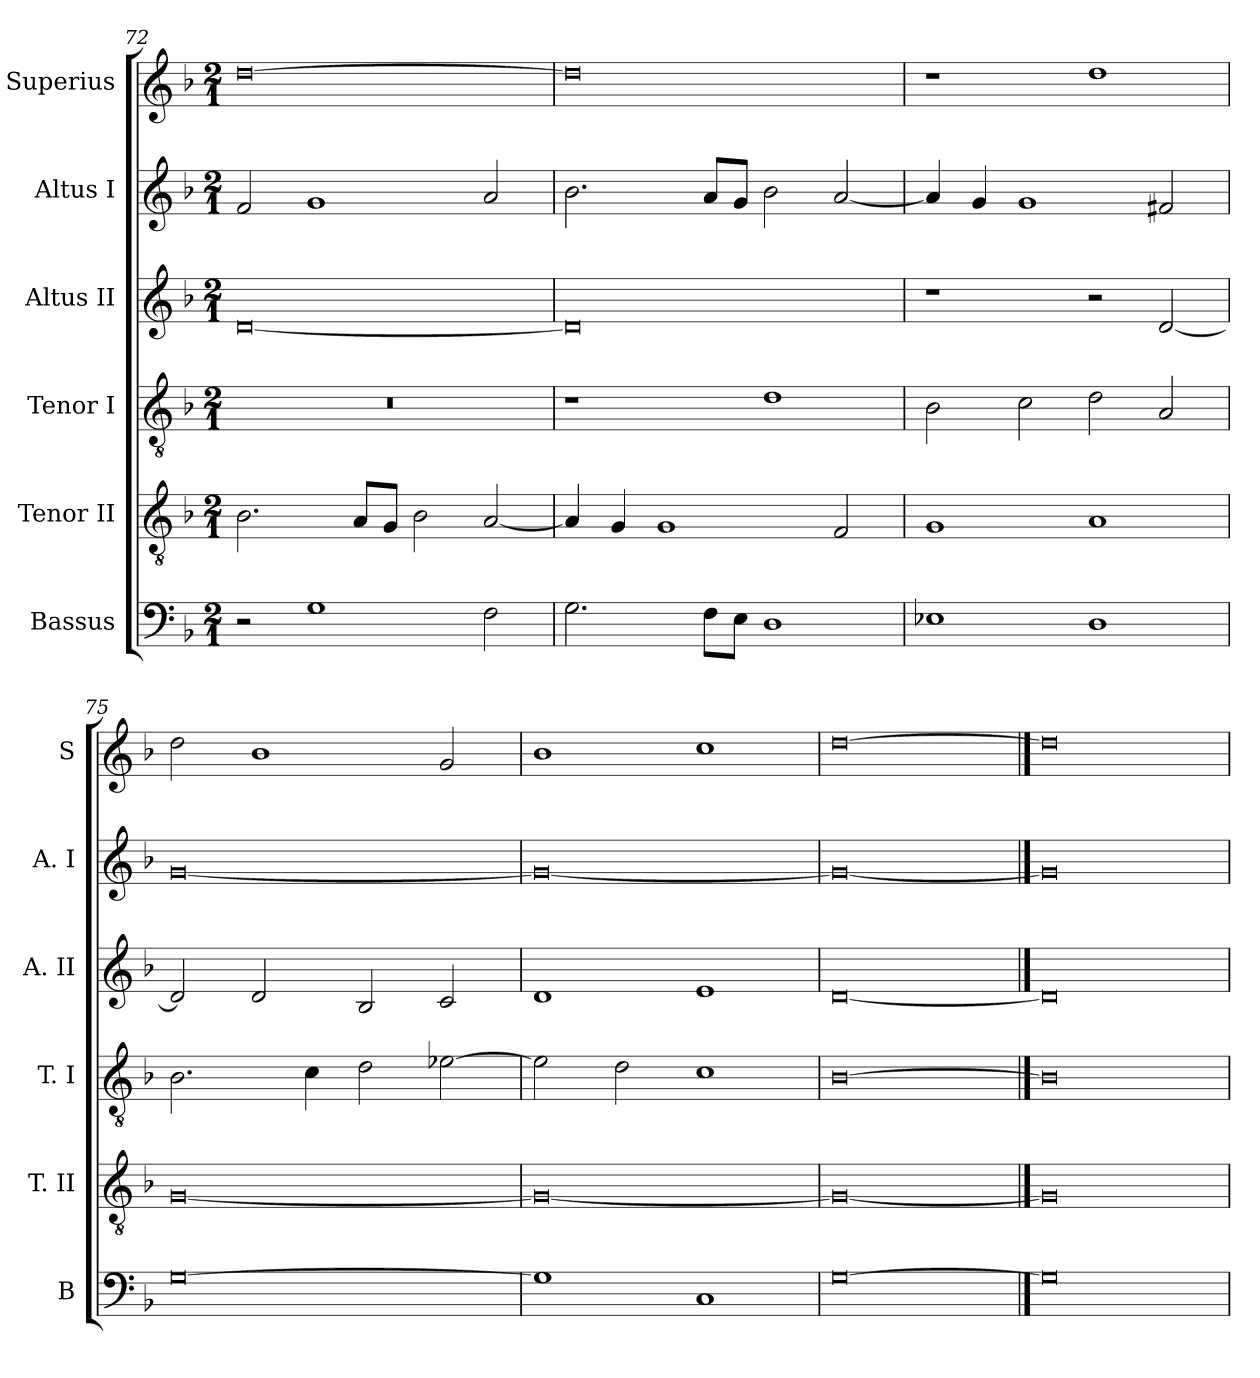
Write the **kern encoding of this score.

**kern	**kern	**kern	**kern	**kern	**kern
*part6	*part5	*part4	*part3	*part2	*part1
*staff6	*staff5	*staff4	*staff3	*staff2	*staff1
*I"Bassus	*I"Tenor II	*I"Tenor I	*I"Altus II	*I"Altus I	*I"Superius
*I'B	*I'T. II	*I'T. I	*I'A. II	*I'A. I	*I'S
*clefF4	*clefGv2	*clefGv2	*clefG2	*clefG2	*clefG2
*k[b-]	*k[b-]	*k[b-]	*k[b-]	*k[b-]	*k[b-]
*F:	*F:	*F:	*F:	*F:	*F:
*M2/1	*M2/1	*M2/1	*M2/1	*M2/1	*M2/1
=72	=72	=72	=72	=72	=72
2r	2.B-	0r	[0d	2f	[0dd
1G	.	.	.	1g	.
.	8AL	.	.	.	.
.	8GJ	.	.	.	.
.	2B-	.	.	.	.
2F	[2A	.	.	2a	.
=73	=73	=73	=73	=73	=73
2.G	4A]	1r	0d]	2.b-	0dd]
.	4G	.	.	.	.
.	1G	.	.	.	.
8FL	.	.	.	8aL	.
8EJ	.	.	.	8gJ	.
1D	.	1d	.	2b-	.
.	2F	.	.	[2a	.
=74	=74	=74	=74	=74	=74
1E-X	1G	2B-	1r	4a]	1r
.	.	.	.	4g	.
.	.	2c	.	1g	.
1D	1A	2d	2r	.	1dd
.	.	2A	[2d	2f#X	.
=75	=75	=75	=75	=75	=75
[0G	[0G	2.B-	2d]	[0g	2dd
.	.	.	2d	.	1b-
.	.	4c	.	.	.
.	.	2d	2B-	.	.
.	.	[2e-X	2c	.	2g
=76	=76	=76	=76	=76	=76
1G]	0G_	2e-]	1d	0g_	1b-
.	.	2d	.	.	.
1C	.	1c	1e	.	1cc
=77	=77	=77	=77	=77	=77
[0G	0G_	[0B-	[0d	0g_	[0dd
==78	==78	==78	==78	==78	==78
0G]	0G]	0B-]	0d]	0g]	0dd]
=	=	=	=	=	=
*-	*-	*-	*-	*-	*-
